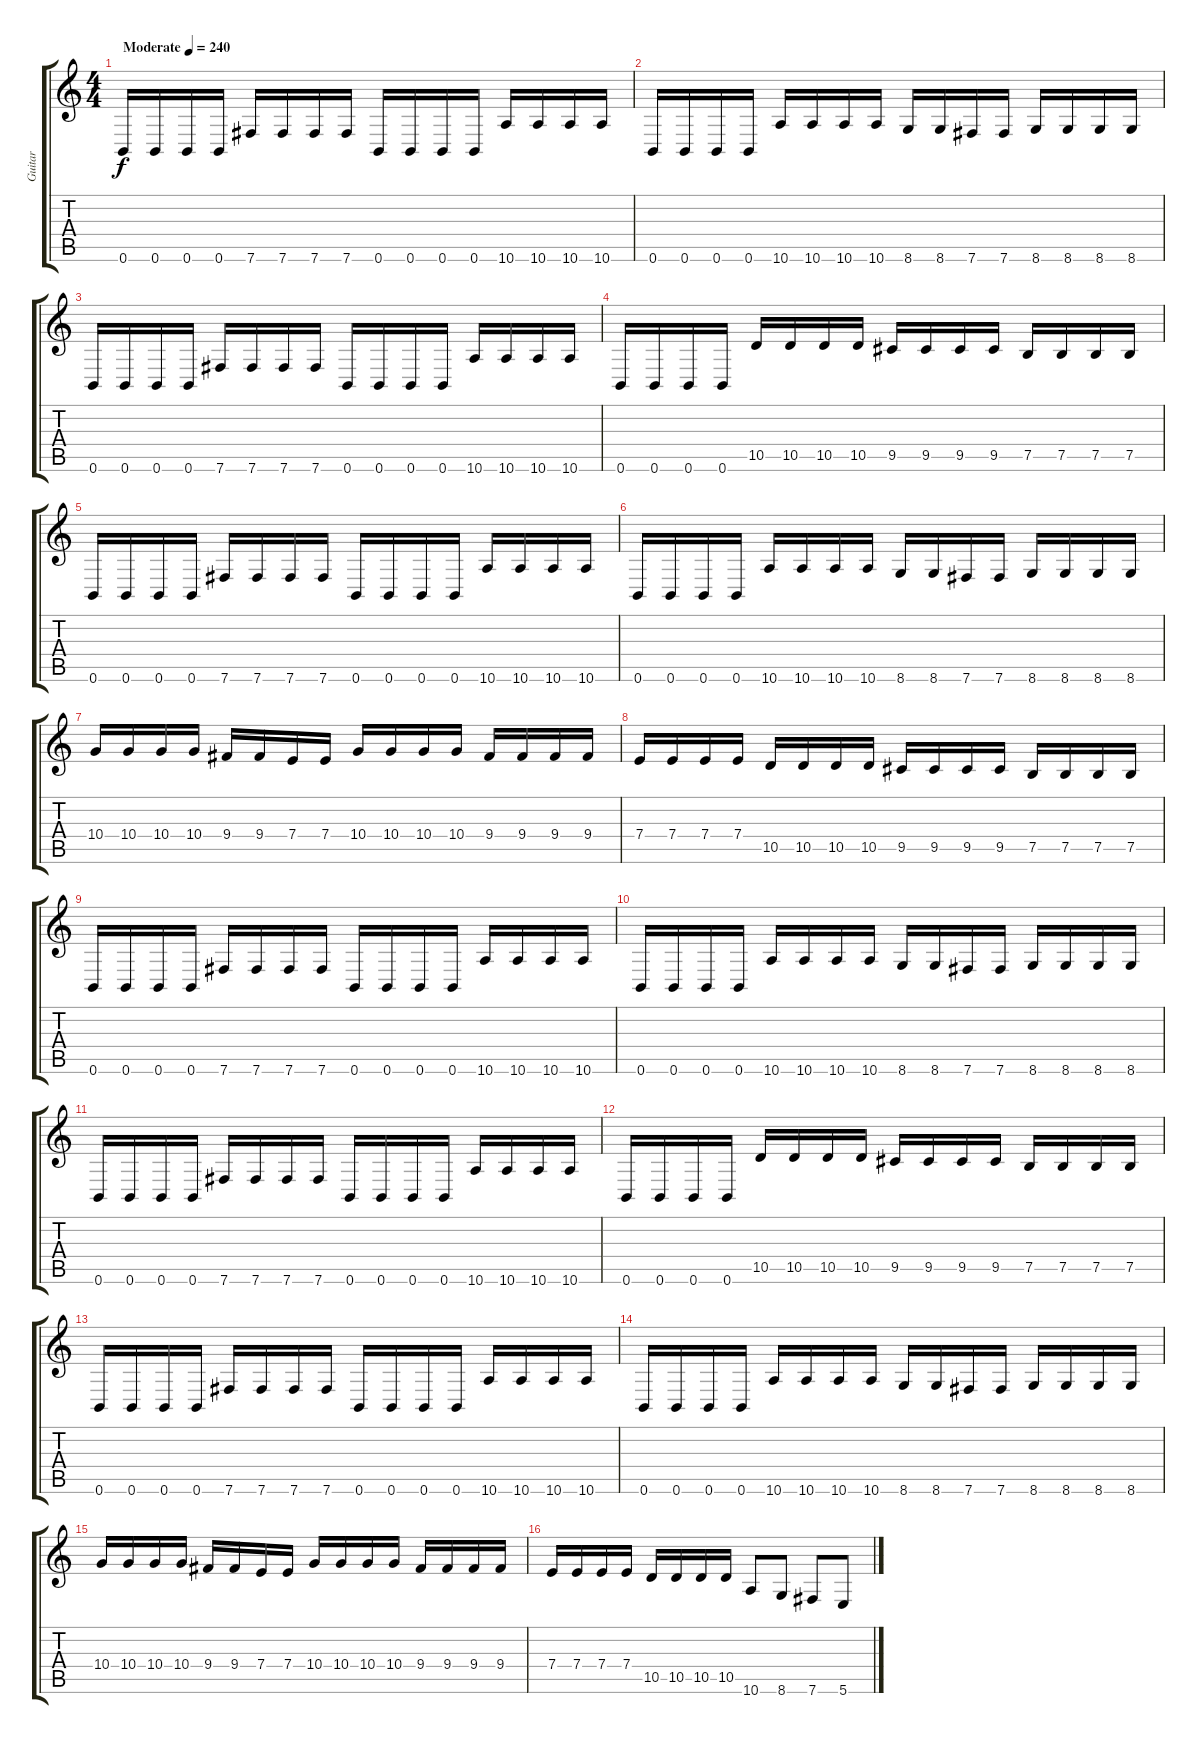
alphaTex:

\track ("Guitar" "Guitar") {instrument distortionguitar}
\staff {score tabs}
\tuning (B3 Gb3 D3 A2 E2 B1) {hide}
\ts (4 4)
\tempo (240 "Moderate")
\clef g2
\ks c
0.6.16{dy f instrument distortionguitar} 0.6.16 0.6.16 0.6.16 7.6.16 7.6.16 7.6.16 7.6.16 0.6.16 0.6.16 0.6.16 0.6.16 10.6.16 10.6.16 10.6.16 10.6.16 |
0.6.16 0.6.16 0.6.16 0.6.16 10.6.16 10.6.16 10.6.16 10.6.16 8.6.16 8.6.16 7.6.16 7.6.16 8.6.16 8.6.16 8.6.16 8.6.16 |
0.6.16 0.6.16 0.6.16 0.6.16 7.6.16 7.6.16 7.6.16 7.6.16 0.6.16 0.6.16 0.6.16 0.6.16 10.6.16 10.6.16 10.6.16 10.6.16 |
0.6.16 0.6.16 0.6.16 0.6.16 10.5.16 10.5.16 10.5.16 10.5.16 9.5.16 9.5.16 9.5.16 9.5.16 7.5.16 7.5.16 7.5.16 7.5.16 |
0.6.16 0.6.16 0.6.16 0.6.16 7.6.16 7.6.16 7.6.16 7.6.16 0.6.16 0.6.16 0.6.16 0.6.16 10.6.16 10.6.16 10.6.16 10.6.16 |
0.6.16 0.6.16 0.6.16 0.6.16 10.6.16 10.6.16 10.6.16 10.6.16 8.6.16 8.6.16 7.6.16 7.6.16 8.6.16 8.6.16 8.6.16 8.6.16 |
10.4.16 10.4.16 10.4.16 10.4.16 9.4.16 9.4.16 7.4.16 7.4.16 10.4.16 10.4.16 10.4.16 10.4.16 9.4.16 9.4.16 9.4.16 9.4.16 |
7.4.16 7.4.16 7.4.16 7.4.16 10.5.16 10.5.16 10.5.16 10.5.16 9.5.16 9.5.16 9.5.16 9.5.16 7.5.16 7.5.16 7.5.16 7.5.16 |
0.6.16 0.6.16 0.6.16 0.6.16 7.6.16 7.6.16 7.6.16 7.6.16 0.6.16 0.6.16 0.6.16 0.6.16 10.6.16 10.6.16 10.6.16 10.6.16 |
0.6.16 0.6.16 0.6.16 0.6.16 10.6.16 10.6.16 10.6.16 10.6.16 8.6.16 8.6.16 7.6.16 7.6.16 8.6.16 8.6.16 8.6.16 8.6.16 |
0.6.16 0.6.16 0.6.16 0.6.16 7.6.16 7.6.16 7.6.16 7.6.16 0.6.16 0.6.16 0.6.16 0.6.16 10.6.16 10.6.16 10.6.16 10.6.16 |
0.6.16 0.6.16 0.6.16 0.6.16 10.5.16 10.5.16 10.5.16 10.5.16 9.5.16 9.5.16 9.5.16 9.5.16 7.5.16 7.5.16 7.5.16 7.5.16 |
0.6.16 0.6.16 0.6.16 0.6.16 7.6.16 7.6.16 7.6.16 7.6.16 0.6.16 0.6.16 0.6.16 0.6.16 10.6.16 10.6.16 10.6.16 10.6.16 |
0.6.16 0.6.16 0.6.16 0.6.16 10.6.16 10.6.16 10.6.16 10.6.16 8.6.16 8.6.16 7.6.16 7.6.16 8.6.16 8.6.16 8.6.16 8.6.16 |
10.4.16 10.4.16 10.4.16 10.4.16 9.4.16 9.4.16 7.4.16 7.4.16 10.4.16 10.4.16 10.4.16 10.4.16 9.4.16 9.4.16 9.4.16 9.4.16 |
7.4.16 7.4.16 7.4.16 7.4.16 10.5.16 10.5.16 10.5.16 10.5.16 10.6.8 8.6.8 7.6.8 5.6.8
